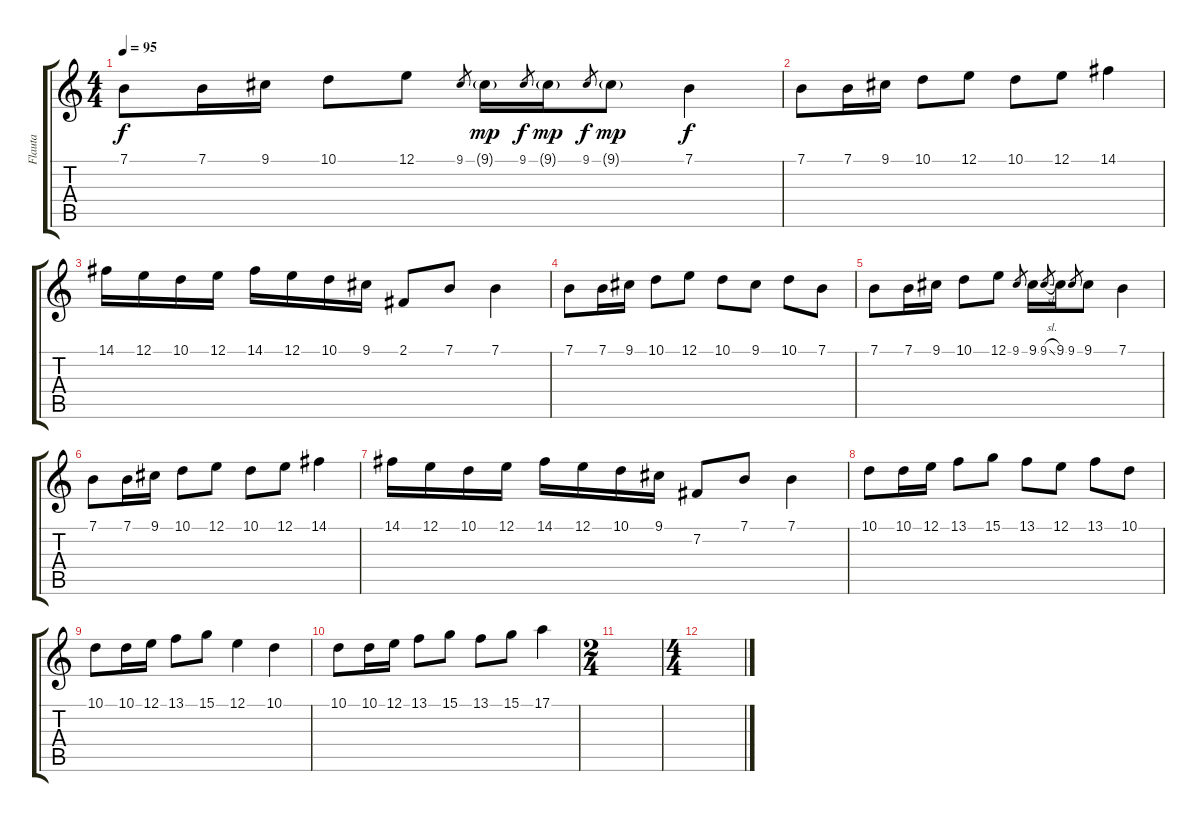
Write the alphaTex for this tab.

\track ("Flauta" "Flauta") {instrument panflute}
\staff {score tabs}
\tuning (E4 B3 G3 D3 A2 E2) {hide}
\ts (4 4)
\tempo 95
\clef g2
\ks c
7.1.8{dy f} 7.1.16 9.1.16 10.1.8 12.1.8 9.1.8{gr} 9.1{g}.16{dy mp} 9.1.8{gr dy f} 9.1{g}.16{dy mp} 9.1.8{gr dy f} 9.1{g}.8{dy mp} 7.1.4{dy f} |
7.1.8 7.1.16 9.1.16 10.1.8 12.1.8 10.1.8 12.1.8 14.1.4 |
14.1.16 12.1.16 10.1.16 12.1.16 14.1.16 12.1.16 10.1.16 9.1.16 2.1.8 7.1.8 7.1.4 |
7.1.8 7.1.16 9.1.16 10.1.8 12.1.8 10.1.8 9.1.8 10.1.8 7.1.8 |
7.1.8 7.1.16 9.1.16 10.1.8 12.1.8 9.1.8{gr} 9.1.16 9.1{sl}.8{gr} 9.1.16 9.1.8{gr} 9.1.8 7.1.4 |
7.1.8 7.1.16 9.1.16 10.1.8 12.1.8 10.1.8 12.1.8 14.1.4 |
14.1.16 12.1.16 10.1.16 12.1.16 14.1.16 12.1.16 10.1.16 9.1.16 7.2.8 7.1.8 7.1.4 |
10.1.8 10.1.16 12.1.16 13.1.8 15.1.8 13.1.8 12.1.8 13.1.8 10.1.8 |
10.1.8 10.1.16 12.1.16 13.1.8 15.1.8 12.1.4 10.1.4 |
10.1.8 10.1.16 12.1.16 13.1.8 15.1.8 13.1.8 15.1.8 17.1.4 |
\ts (2 4)
|
\ts (4 4)
